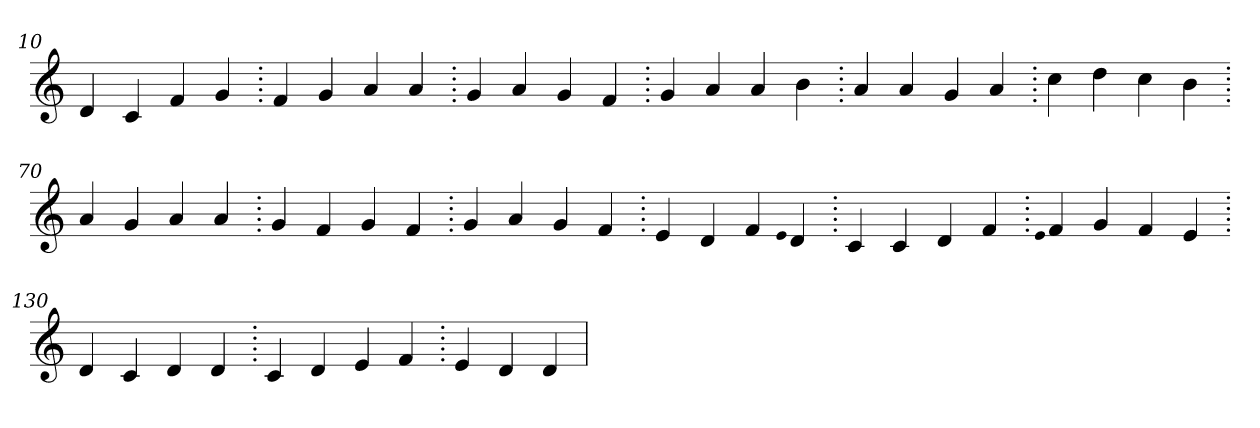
**kern
*part1
*staff1
*clefG2
=10.
4d
4c
4f
4g
=20.
4f
4g
4a
4a
=30.
4g
4a
4g
4f
=40.
4g
4a
4a
4b
=50.
4a
4a
4g
4a
=60.
4cc
4dd
4cc
4b
=70.
4a
4g
4a
4a
=80.
4g
4f
4g
4f
=90.
4g
4a
4g
4f
=100.
4e
4d
4f
qqe
4d
=110.
4c
4c
4d
4f
=120.
qqe
4f
4g
4f
4e
=130.
4d
4c
4d
4d
=140.
4c
4d
4e
4f
=150.
4e
4d
4d
=
*-
